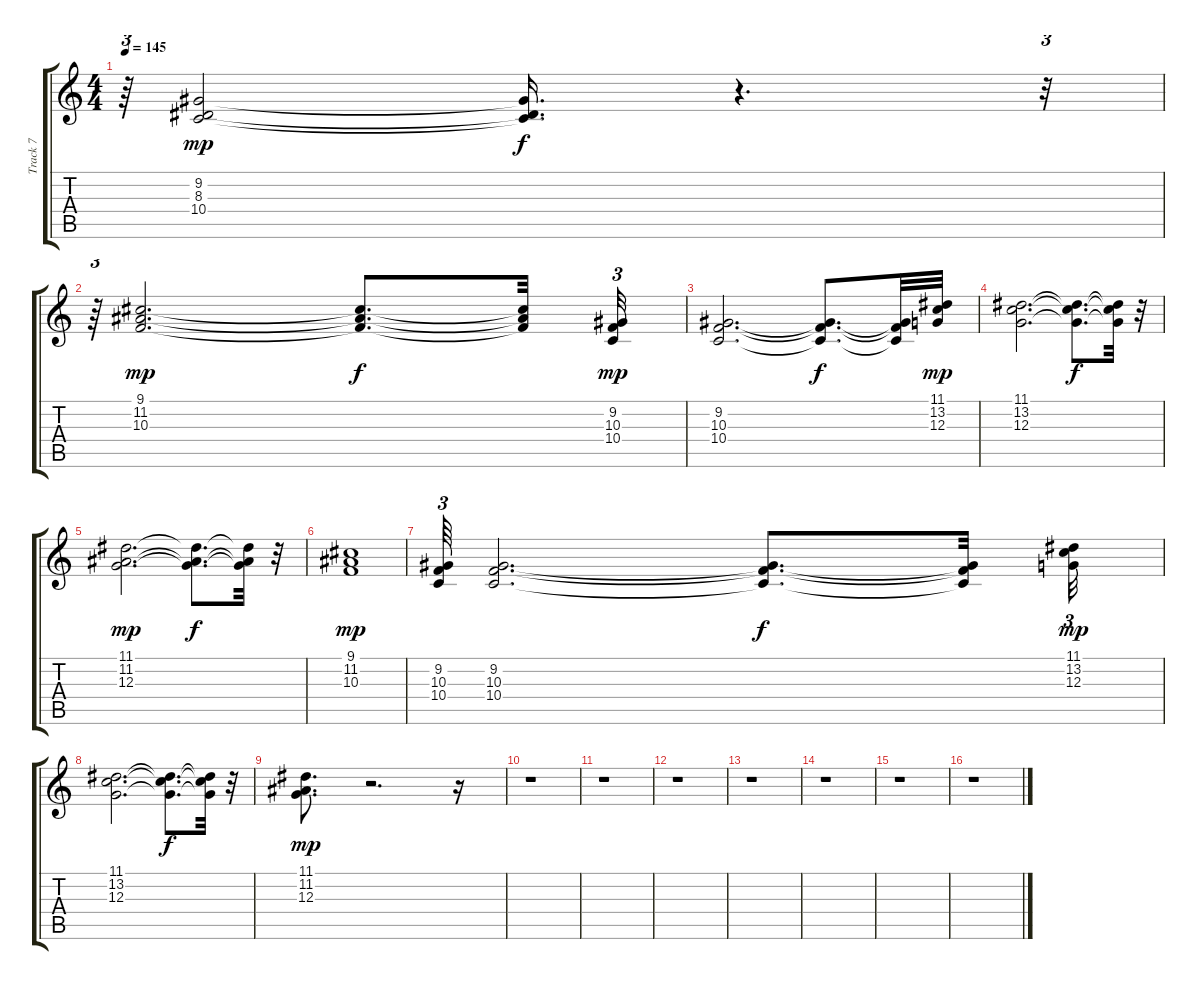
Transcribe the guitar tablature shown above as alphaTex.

\track ("Track 7" "Track 7") {instrument pad2warm}
\staff {score tabs}
\tuning (E4 B3 G3 D3 A2 E2) {hide}
\ts (4 4)
\tempo 145
\clef g2
\ks c
r.64{tu (3 2) dy f} (9.2 8.3 10.4).2{dy mp} (9.2{t} 8.3{t} 10.4{t}).16{d dy f} r.4{d} r.32{tu (3 2)} |
r.64{tu (3 2)} (9.1 11.2 10.3).2{d dy mp} (9.1{t} 11.2{t} 10.3{t}).8{d dy f} (9.1{t} 11.2{t} 10.3{t}).32 (9.2 10.3 10.4).32{tu (3 2) dy mp} |
(9.2 10.3 10.4).2{d} (9.2{t} 10.3{t} 10.4{t}).8{d dy f} (9.2{t} 10.3{t} 10.4{t}).32 (11.1 13.2 12.3).32{dy mp} |
(11.1 13.2 12.3).2{d} (11.1{t} 13.2{t} 12.3{t}).8{d dy f} (11.1{t} 13.2{t} 12.3{t}).32 r.32 |
(11.1 11.2 12.3).2{d dy mp} (11.1{t} 11.2{t} 12.3{t}).8{d dy f} (11.1{t} 11.2{t} 12.3{t}).32 r.32 |
(9.1 11.2 10.3).1{dy mp} |
(9.2 10.3 10.4).64{tu (3 2)} (9.2 10.3 10.4).2{d} (9.2{t} 10.3{t} 10.4{t}).8{d dy f} (9.2{t} 10.3{t} 10.4{t}).32 (11.1 13.2 12.3).32{tu (3 2) dy mp} |
(11.1 13.2 12.3).2{d} (11.1{t} 13.2{t} 12.3{t}).8{d dy f} (11.1{t} 13.2{t} 12.3{t}).32 r.32 |
(11.1 11.2 12.3).8{d dy mp} r.2{d} r.16 |
r.1 |
r.1 |
r.1 |
r.1 |
r.1 |
r.1 |
r.1
